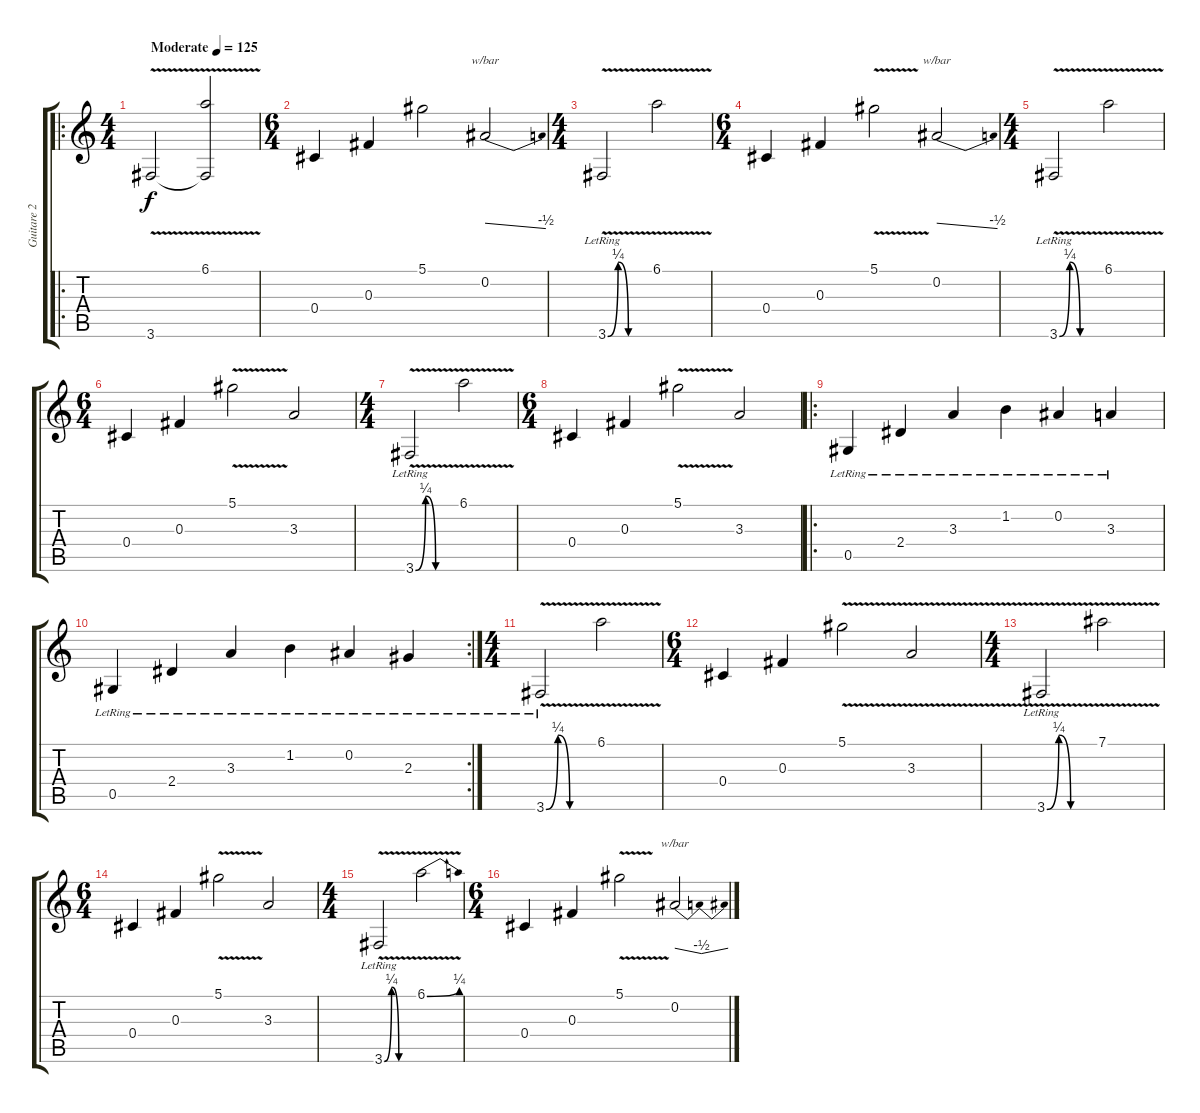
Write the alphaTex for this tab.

\track ("Guitare 2" "Guitare 2") {instrument distortionguitar}
\staff {score tabs}
\tuning (Eb4 Bb3 Gb3 Db3 Ab2 Eb2) {hide}
\ro
\ts (4 4)
\tempo (125 "Moderate")
\clef g2
\ks c
3.6{v}.2{dy f instrument distortionguitar} (6.1 3.6{t}).2 |
\ts (6 4)
0.4.4 0.3.4 5.1.2 0.2.2{tbe (dive default 0 0 60 -2)} |
\ts (4 4)
3.6{be (custom 0 0 15 1 30 0 60 0) v lr}.2 6.1{v}.2 |
\ts (6 4)
0.4.4 0.3.4 5.1{v}.2 0.2.2{tbe (dive default 0 0 60 -2)} |
\ts (4 4)
3.6{be (custom 0 0 15 1 30 0 60 0) v lr}.2 6.1{v}.2 |
\ts (6 4)
0.4.4 0.3.4 5.1{v}.2 3.3.2 |
\ts (4 4)
3.6{be (custom 0 0 15 1 30 0 60 0) v lr}.2 6.1{v}.2 |
\ts (6 4)
0.4.4 0.3.4 5.1{v}.2 3.3.2 |
\ro
0.5{lr}.4 2.4{lr}.4 3.3{lr}.4 1.2{lr}.4 0.2{lr}.4 3.3{lr}.4 |
\rc 2
0.5{lr}.4 2.4{lr}.4 3.3{lr}.4 1.2{lr}.4 0.2{lr}.4 2.3{lr}.4 |
\ts (4 4)
3.6{be (custom 0 0 15 1 30 0 60 0) v lr}.2 6.1{v}.2 |
\ts (6 4)
0.4.4 0.3.4 5.1{v}.2 3.3{v}.2 |
\ts (4 4)
3.6{be (custom 0 0 15 1 30 0 60 0) v lr}.2 7.1{v}.2 |
\ts (6 4)
0.4.4 0.3.4 5.1{v}.2 3.3.2 |
\ts (4 4)
3.6{be (custom 0 0 15 1 30 0 60 0) v lr}.2 6.1{be (bend 0 0 60 1) v}.2 |
\ts (6 4)
0.4.4 0.3.4 5.1{v}.2 0.2.2{tbe (dip default 0 0 30 -2 60 0)}
